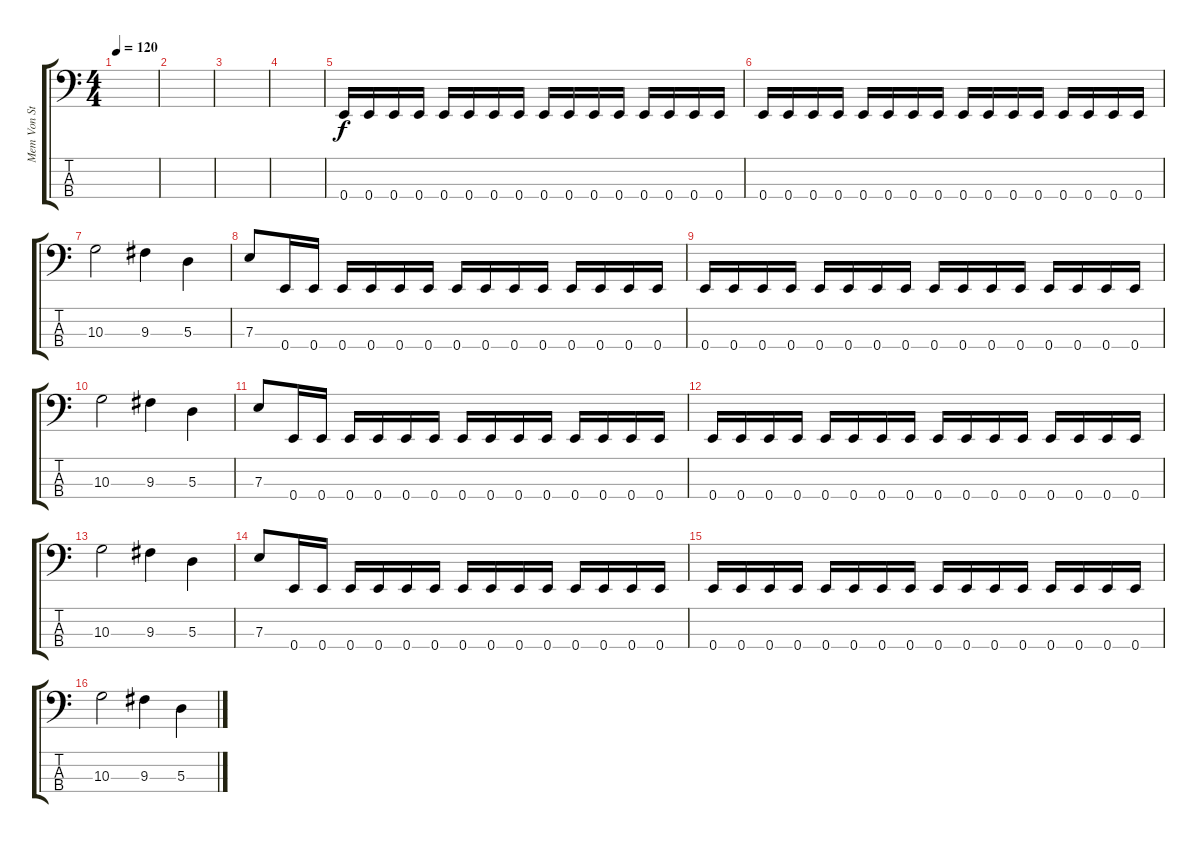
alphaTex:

\track ("Mem Von Stein (Bass)" "Mem Von St") {instrument electricbasspick}
\staff {score tabs}
\tuning (G2 D2 A1 E1) {hide}
\ts (4 4)
\tempo 120
\tempo 200
\tempo 120
\clef f4
\ks c
|
|
|
|
0.4.16 0.4.16 0.4.16 0.4.16 0.4.16 0.4.16 0.4.16 0.4.16 0.4.16 0.4.16 0.4.16 0.4.16 0.4.16 0.4.16 0.4.16 0.4.16 |
0.4.16 0.4.16 0.4.16 0.4.16 0.4.16 0.4.16 0.4.16 0.4.16 0.4.16 0.4.16 0.4.16 0.4.16 0.4.16 0.4.16 0.4.16 0.4.16 |
10.3.2 9.3.4 5.3.4 |
7.3.8 0.4.16 0.4.16 0.4.16 0.4.16 0.4.16 0.4.16 0.4.16 0.4.16 0.4.16 0.4.16 0.4.16 0.4.16 0.4.16 0.4.16 |
0.4.16 0.4.16 0.4.16 0.4.16 0.4.16 0.4.16 0.4.16 0.4.16 0.4.16 0.4.16 0.4.16 0.4.16 0.4.16 0.4.16 0.4.16 0.4.16 |
10.3.2 9.3.4 5.3.4 |
7.3.8 0.4.16 0.4.16 0.4.16 0.4.16 0.4.16 0.4.16 0.4.16 0.4.16 0.4.16 0.4.16 0.4.16 0.4.16 0.4.16 0.4.16 |
0.4.16 0.4.16 0.4.16 0.4.16 0.4.16 0.4.16 0.4.16 0.4.16 0.4.16 0.4.16 0.4.16 0.4.16 0.4.16 0.4.16 0.4.16 0.4.16 |
10.3.2 9.3.4 5.3.4 |
7.3.8 0.4.16 0.4.16 0.4.16 0.4.16 0.4.16 0.4.16 0.4.16 0.4.16 0.4.16 0.4.16 0.4.16 0.4.16 0.4.16 0.4.16 |
0.4.16 0.4.16 0.4.16 0.4.16 0.4.16 0.4.16 0.4.16 0.4.16 0.4.16 0.4.16 0.4.16 0.4.16 0.4.16 0.4.16 0.4.16 0.4.16 |
10.3.2 9.3.4 5.3.4
